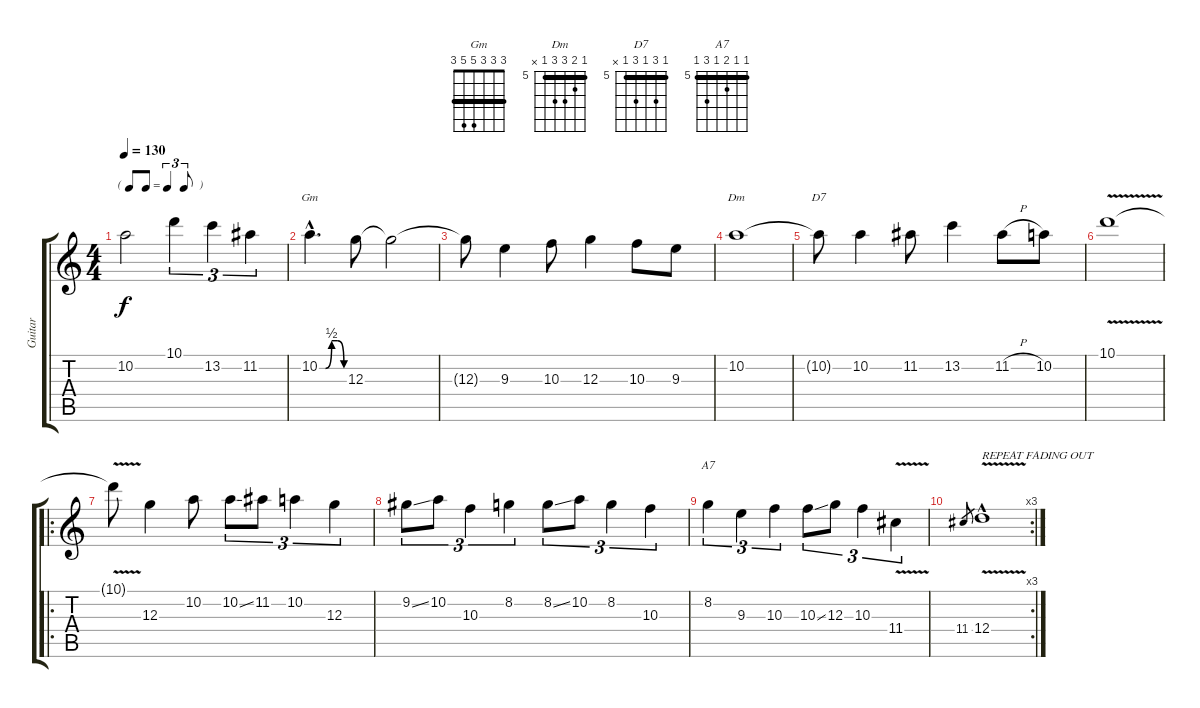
\track ("Guitar" "Guitar") {instrument electricguitarjazz}
\staff {score tabs}
\tuning (E4 B3 G3 D3 A2 E2) {hide}
\chord ("Gm" 3 3 3 5 5 3) {barre 3}
\chord ("Dm" 5 6 7 7 5 x) {firstfret 5 barre 5}
\chord ("D7" 5 7 5 7 5 x) {firstfret 5 barre 5}
\chord ("A7" 5 5 6 5 7 5) {firstfret 5 barre 5}
\ts (4 4)
\tf triplet8th
\tempo 130
\clef g2
\ks c
10.2{t}.2{dy f} 10.1.4{tu (3 2)} 13.2.4{tu (3 2)} 11.2.4{tu (3 2)} |
10.2{be (custom 0 0 15 0 30 2 45 2 60 0) hac}.4{d ch "Gm"} 12.3.8 12.3{t}.2 |
12.3{t}.8 9.3.4 10.3.8 12.3.4 10.3.8 9.3.8 |
10.2.1{ch "Dm"} |
10.2{t}.8{ch "D7"} 10.2.4 11.2.8 13.2.4 11.2{h}.8 10.2.8 |
10.1{v}.1 |
\ro
10.1{t}.8 12.3.4 10.2.8 10.2{ss}.8{tu (3 2)} 11.2.8{tu (3 2)} 10.2.4{tu (3 2)} 12.3.4{tu (3 2)} |
9.2{ss}.8{tu (3 2)} 10.2.8{tu (3 2)} 10.3.4{tu (3 2)} 8.2.4{tu (3 2)} 8.2{ss}.8{tu (3 2)} 10.2.8{tu (3 2)} 8.2.4{tu (3 2)} 10.3.4{tu (3 2)} |
8.2.4{tu (3 2) ch "A7"} 9.3.4{tu (3 2)} 10.3.4{tu (3 2)} 10.3{ss}.8{tu (3 2)} 12.3.8{tu (3 2)} 10.3.4{tu (3 2)} 11.4{v}.4{tu (3 2)} |
\rc 3
11.4.8{gr} 12.4{v hac}.1{txt "REPEAT FADING OUT"}
